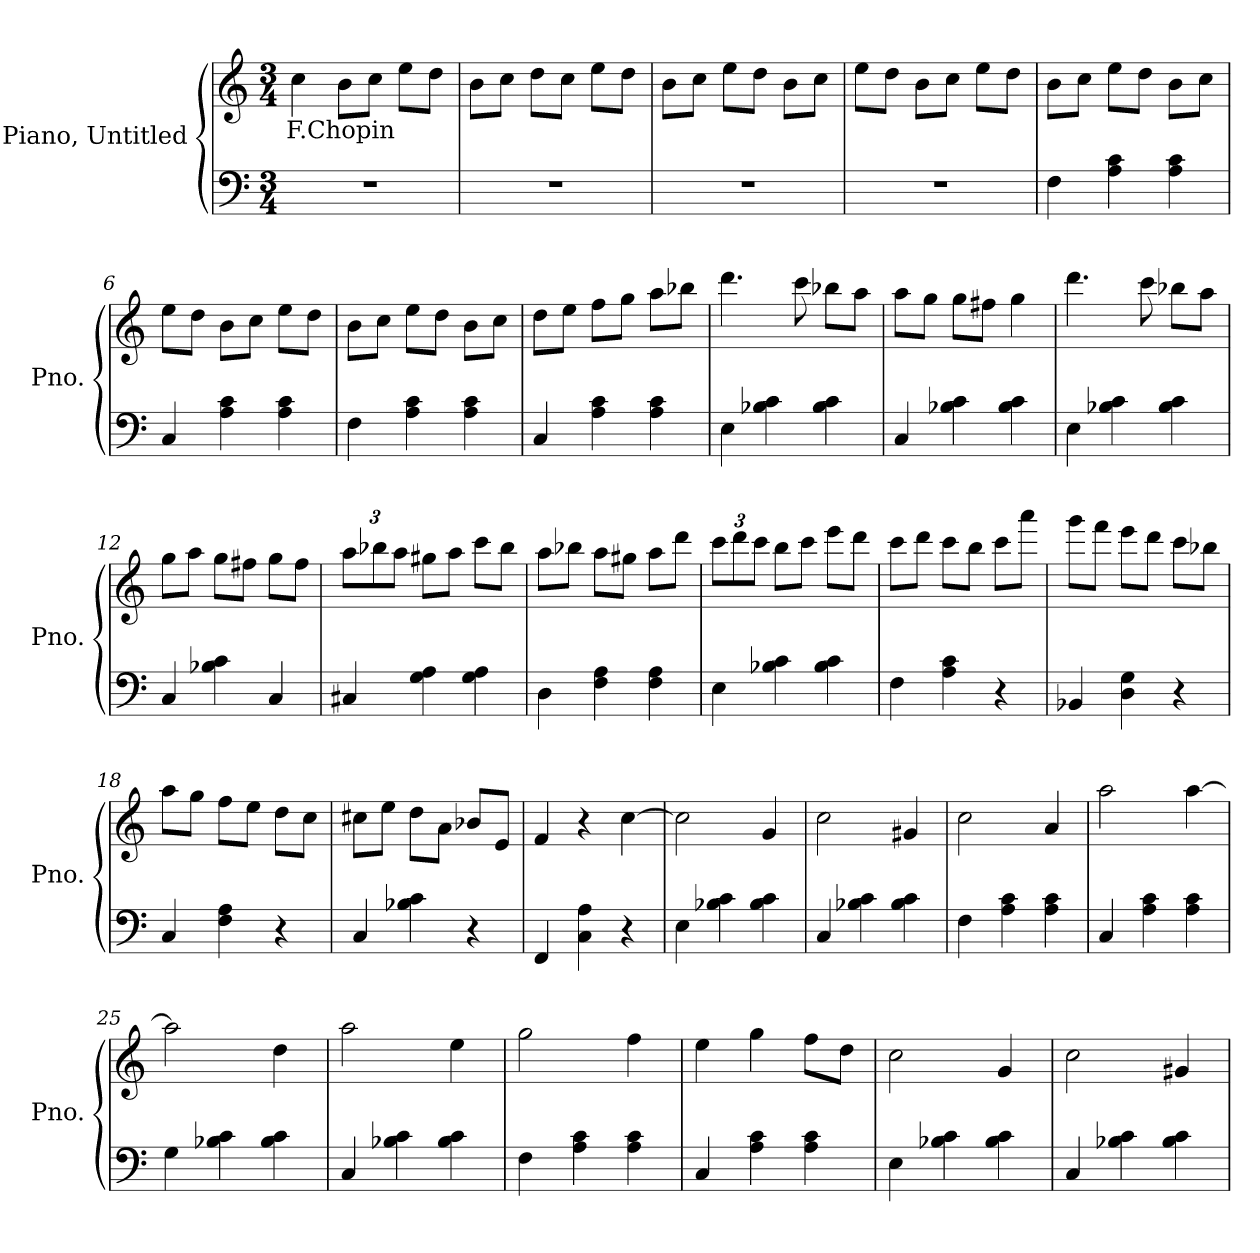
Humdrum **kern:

**kern	**kern	**text
*part2	*part1	*part1
*staff2	*staff1	*staff1
*I"Piano, Untitled	*I"Piano, Untitled	*
*I'Pno.	*I'Pno.	*
*clefF4	*clefG2	*
*k[]	*k[]	*
*M3/4	*M3/4	*
*MM165	*MM165	*
=1	=1	=1
!	!	!LO:LY:b
2.r	4cc\	F.Chopin
.	8b\L	.
.	8cc\J	.
.	8ee\L	.
.	8dd\J	.
=2	=2	=2
2.r	8b\L	.
.	8cc\J	.
.	8dd\L	.
.	8cc\J	.
.	8ee\L	.
.	8dd\J	.
=3	=3	=3
2.r	8b\L	.
.	8cc\J	.
.	8ee\L	.
.	8dd\J	.
.	8b\L	.
.	8cc\J	.
=4	=4	=4
2.r	8ee\L	.
.	8dd\J	.
.	8b\L	.
.	8cc\J	.
.	8ee\L	.
.	8dd\J	.
=5	=5	=5
4F\	8b\L	.
.	8cc\J	.
4A\ 4c\	8ee\L	.
.	8dd\J	.
4A\ 4c\	8b\L	.
.	8cc\J	.
!!LO:LB:g=z
=6	=6	=6
4C/	8ee\L	.
.	8dd\J	.
4A\ 4c\	8b\L	.
.	8cc\J	.
4A\ 4c\	8ee\L	.
.	8dd\J	.
=7	=7	=7
4F\	8b\L	.
.	8cc\J	.
4A\ 4c\	8ee\L	.
.	8dd\J	.
4A\ 4c\	8b\L	.
.	8cc\J	.
=8	=8	=8
4C/	8dd\L	.
.	8ee\J	.
4A\ 4c\	8ff\L	.
.	8gg\J	.
4A\ 4c\	8aa\L	.
.	8bb-X\J	.
=9	=9	=9
4E\	4.ddd\	.
4B-X\ 4c\	.	.
.	8ccc\	.
4B-\ 4c\	8bb-X\L	.
.	8aa\J	.
=10	=10	=10
4C/	8aa\L	.
.	8gg\J	.
4B-X\ 4c\	8gg\L	.
.	8ff#X\J	.
4B-\ 4c\	4gg\	.
=11	=11	=11
4E\	4.ddd\	.
4B-X\ 4c\	.	.
.	8ccc\	.
4B-\ 4c\	8bb-X\L	.
.	8aa\J	.
!!LO:LB:g=z
=12	=12	=12
4C/	8gg\L	.
.	8aa\J	.
4B-X\ 4c\	8gg\L	.
.	8ff#X\J	.
4C/	8gg\L	.
.	8ff#\J	.
=13	=13	=13
*	*Xbrackettup	*
4C#X/	12aa\L	.
.	12bb-X\	.
.	12aa\J	.
4G\ 4A\	8gg#X\L	.
.	8aa\J	.
4G\ 4A\	8ccc\L	.
.	8bb-\J	.
=14	=14	=14
4D\	8aa\L	.
.	8bb-X\J	.
4F\ 4A\	8aa\L	.
.	8gg#X\J	.
4F\ 4A\	8aa\L	.
.	8ddd\J	.
=15	=15	=15
4E\	12ccc\L	.
.	12ddd\	.
.	12ccc\J	.
4B-X\ 4c\	8bb\L	.
.	8ccc\J	.
4B-\ 4c\	8eee\L	.
.	8ddd\J	.
!!LO:LB:g=z
=16	=16	=16
4F\	8ccc\L	.
.	8ddd\J	.
4A\ 4c\	8ccc\L	.
.	8bb\J	.
4r	8ccc\L	.
.	8aaa\J	.
=17	=17	=17
4BB-X/	8ggg\L	.
.	8fff\J	.
4D\ 4G\	8eee\L	.
.	8ddd\J	.
4r	8ccc\L	.
.	8bb-X\J	.
=18	=18	=18
4C/	8aa\L	.
.	8gg\J	.
4F\ 4A\	8ff\L	.
.	8ee\J	.
4r	8dd\L	.
.	8cc\J	.
=19	=19	=19
4C/	8cc#X\L	.
.	8ee\J	.
4B-X\ 4c\	8dd\L	.
.	8a\J	.
4r	8b-X/L	.
.	8e/J	.
=20	=20	=20
4FF/	4f/	.
4C\ 4A\	4r	.
4r	[4cc\	.
=21	=21	=21
4E\	2cc\]	.
4B-X\ 4c\	.	.
4B-\ 4c\	4g/	.
!!LO:LB:g=z
=22	=22	=22
4C/	2cc\	.
4B-X\ 4c\	.	.
4B-\ 4c\	4g#X/	.
=23	=23	=23
4F\	2cc\	.
4A\ 4c\	.	.
4A\ 4c\	4a/	.
=24	=24	=24
4C/	2aa\	.
4A\ 4c\	.	.
4A\ 4c\	[4aa\	.
=25	=25	=25
4G\	2aa\]	.
4B-X\ 4c\	.	.
4B-\ 4c\	4dd\	.
=26	=26	=26
4C/	2aa\	.
4B-X\ 4c\	.	.
4B-\ 4c\	4ee\	.
=27	=27	=27
4F\	2gg\	.
4A\ 4c\	.	.
4A\ 4c\	4ff\	.
=28	=28	=28
4C/	4ee\	.
4A\ 4c\	4gg\	.
4A\ 4c\	8ff\L	.
.	8dd\J	.
!!LO:LB:g=z
=29	=29	=29
4E\	2cc\	.
4B-X\ 4c\	.	.
4B-\ 4c\	4g/	.
=30	=30	=30
4C/	2cc\	.
4B-X\ 4c\	.	.
4B-\ 4c\	4g#X/	.
=	=	=
*-	*-	*-
